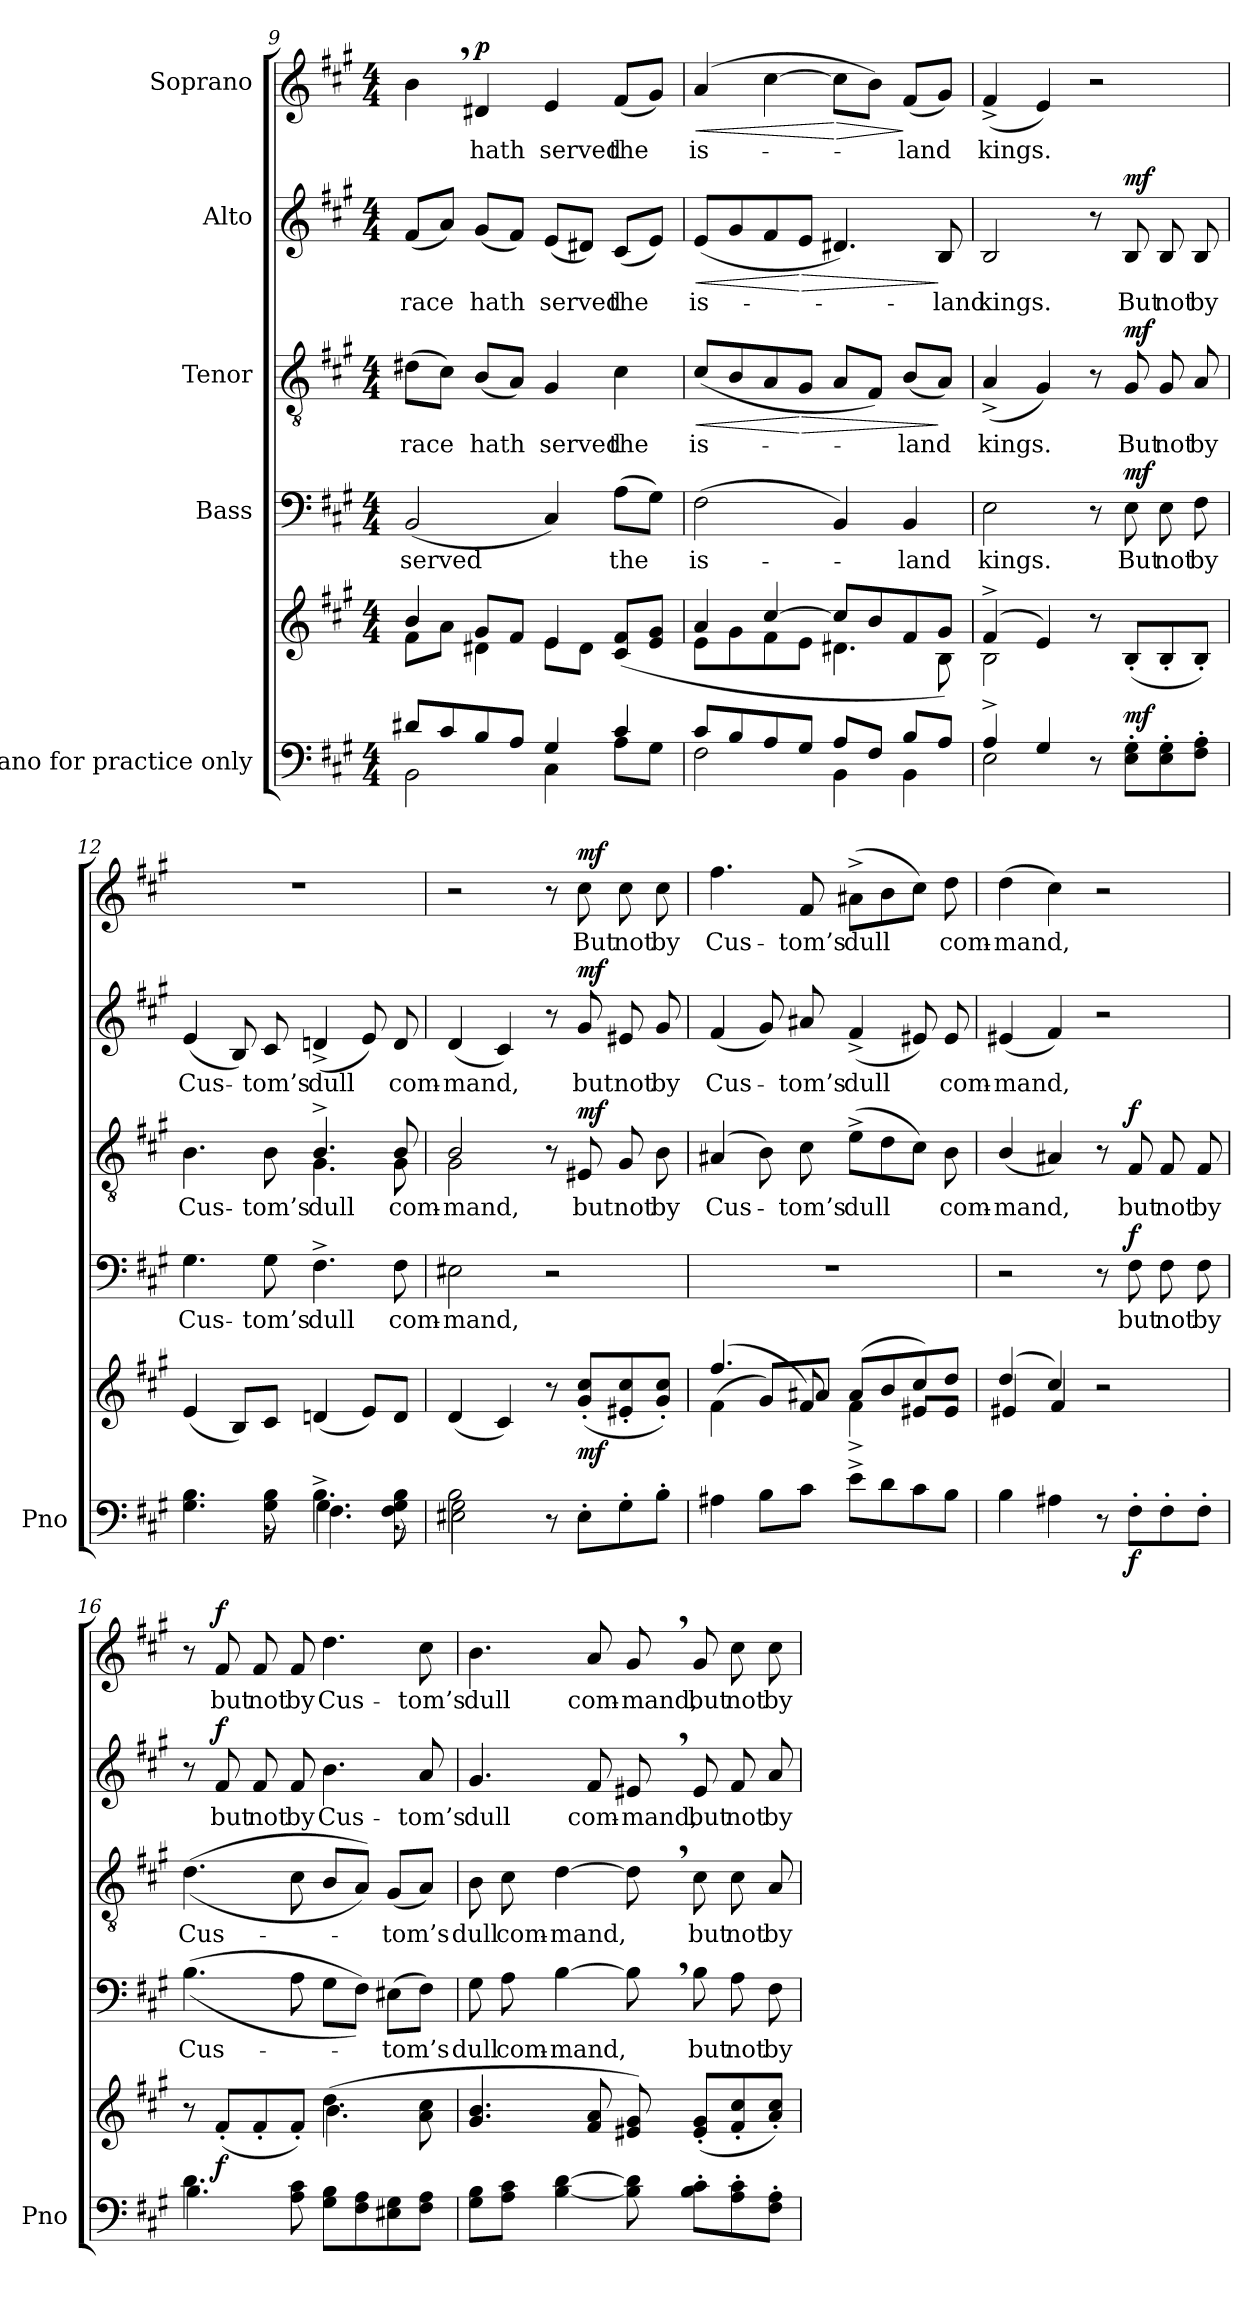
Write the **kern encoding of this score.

**kern	**kern	**dynam	**kern	**text	**dynam	**kern	**text	**dynam	**kern	**text	**dynam	**kern	**text	**dynam
*part5	*part5	*part5	*part4	*part4	*part4	*part3	*part3	*part3	*part2	*part2	*part2	*part1	*part1	*part1
*staff6	*staff5	*staff5/6	*staff4	*staff4	*staff4	*staff3	*staff3	*staff3	*staff2	*staff2	*staff2	*staff1	*staff1	*staff1
*I"Piano for practice only	*	*	*I"Bass	*	*	*I"Tenor	*	*	*I"Alto	*	*	*I"Soprano	*	*
*I'Pno	*	*	*	*	*	*	*	*	*	*	*	*	*	*
*clefF4	*clefG2	*	*clefF4	*	*	*clefGv2	*	*	*clefG2	*	*	*clefG2	*	*
*k[f#c#g#]	*k[f#c#g#]	*	*k[f#c#g#]	*	*	*k[f#c#g#]	*	*	*k[f#c#g#]	*	*	*k[f#c#g#]	*	*
*M4/4	*M4/4	*	*M4/4	*	*	*M4/4	*	*	*M4/4	*	*	*M4/4	*	*
=9	=9	=9	=9	=9	=9	=9	=9	=9	=9	=9	=9	=9	=9	=9
*^	*^	*	*	*	*	*	*	*	*	*	*	*	*	*
8d#X/L	2BB\	4b/	8f#\L	.	(2BB/	served	.	(8d#X\L	race	.	(8f#/L	race	.	4b,\	.	.
8c#/	.	.	8a\J	.	.	.	.	8c#\J)	.	.	8a/J)	.	.	.	.	.
!	!	!	!	!	!	!	!	!	!	!	!	!	!	!	!	!LO:DY:a
8B/	.	4d#X\	8g#/L	.	.	.	.	(8B/L	hath	.	(8g#/L	hath	.	4d#X/	hath	p
8A/J	.	.	8f#/J	.	.	.	.	8A/J)	.	.	8f#/J)	.	.	.	.	.
4G#/	4C#\	4e/	8e\L	.	4C#/)	.	.	4G#/	served	.	(8e/L	served	.	4e/	served	.
.	.	.	8d#\J	.	.	.	.	.	.	.	8d#X/J)	.	.	.	.	.
4c#/	8A\L	(8c#/ 8f#/L	4ryy	.	(8A\L	the	.	4c#\	the	.	(8c#/L	the	.	(8f#/L	the	.
.	8G#\J	8e/ 8g#/J	.	.	8G#\J)	.	.	.	.	.	8e/J)	.	.	8g#/J)	.	.
=10	=10	=10	=10	=10	=10	=10	=10	=10	=10	=10	=10	=10	=10	=10	=10	=10
!	!	!	!	!	!	!	!	!	!	!LO:HP:b	!	!	!LO:HP:b	!	!	!LO:HP:b
8c#/L	2F#\	4a/	8e\L	.	(2F#\	is-	.	(8c#/L	is-	<	(8e/L	is-	<	(4a/	is-	<
8B/	.	.	8g#\	.	.	.	.	8B/	.	.	8g#/	.	.	.	.	.
8A/	.	[4cc#/	8f#\	.	.	.	.	8A/	.	.	8f#/	.	.	[4cc#\	.	.
!	!	!	!	!	!	!	!	!	!	!LO:HP:n=1:b	!	!	!LO:HP:n=1:b	!	!	!
8G#/J	.	.	8e\J	.	.	.	.	8G#/J	.	[ >	8e/J	.	[ >	.	.	.
!	!	!	!	!	!	!	!	!	!	!	!	!	!	!	!	!LO:HP:n=1:b
8A/L	4BB\	8cc#/L]	4.d#X\	.	4BB/)	.	.	8A/L	.	.	4.d#X/)	.	.	8cc#\L]	.	[ >
8F#/J	.	8b/	.	.	.	.	.	8F#/J)	.	.	.	.	.	8b\J)	.	.
8B/L	4BB\	8f#/	.	.	4BB/	-land	.	(8B/L	-land	.	.	.	.	(8f#/L	-land	]
8A/J	.	8g#/J)	8B\	.	.	.	.	8A/J)	.	]	8B/	-land	]	8g#/J)	.	.
=11	=11	=11	=11	=11	=11	=11	=11	=11	=11	=11	=11	=11	=11	=11	=11	=11
4A^>/	2E\	(4f#^/	2B\	.	2E\	kings.	.	(4A^>/	kings.	.	2B/	kings.	.	(4f#^/	kings.	.
4G#/	.	4e/)	.	.	.	.	.	4G#/)	.	.	.	.	.	4e/)	.	.
8r	2ryy	8r	2ryy	.	8r	.	.	8r	.	.	8r	.	.	2r	.	.
!	!	!	!	!LO:DY:a=2	!	!	!LO:DY:a	!	!	!LO:DY:a	!	!	!LO:DY:a	!	!	!
8E\' 8G#\'L	.	(8B'/L	.	mf	8E\	But	mf	8G#/	But	mf	8B/	But	mf	.	.	.
8E\' 8G#\'	.	8B'/	.	.	8E\	not	.	8G#/	not	.	8B/	not	.	.	.	.
8F#\' 8A\'J	.	8B'/J)	.	.	8F#\	by	.	8A/	by	.	8B/	by	.	.	.	.
*	*	*v	*v	*	*	*	*	*	*	*	*	*	*	*	*	*
=12	=12	=12	=12	=12	=12	=12	=12	=12	=12	=12	=12	=12	=12	=12	=12
*	*^	*	*	*	*	*	*^	*	*	*	*	*	*	*	*
4.G#\ 4.B\	2ryy	4.ryy	(4e/	.	4.G#\	Cus-	.	4.B\	2ryy	Cus-	.	(4e/	Cus-	.	1r	.	.
.	.	.	8B/L)	.	.	.	.	.	.	.	.	8B/)	.	.	.	.	.
8G#\ 8B\	.	8r	8c#/J	.	8G#\	-tom’s	.	8B\	.	-tom’s	.	8c#/	tom’s	.	.	.	.
4.B^>\	4.G#\	4.F#\	(4dn/	.	4.F#^\	dull	.	4.B^/	4.G#\	dull	.	(4dn^>/	dull	.	.	.	.
.	.	.	8e/L)	.	.	.	.	.	.	.	.	8e/)	.	.	.	.	.
8F#\ 8G#\ 8B\	8ryy	8r	8d/J	.	8F#\	com-	.	8B/	8G#\	com-	.	8d/	com-	.	.	.	.
=13	=13	=13	=13	=13	=13	=13	=13	=13	=13	=13	=13	=13	=13	=13	=13	=13	=13
2B\	2G#\	2E#X\	(4d/	.	2E#X\	-mand,	.	2B/	2G#\	-mand,	.	(4d/	-mand,	.	2r	.	.
.	.	.	4c#/)	.	.	.	.	.	.	.	.	4c#/)	.	.	.	.	.
8r	2ryy	2ryy	8r	.	2r	.	.	8r	2ryy	.	.	8r	.	.	8r	.	.
!	!	!	!	!LO:DY:b	!	!	!	!	!	!	!LO:DY:a	!	!	!LO:DY:a	!	!	!LO:DY:a
8E#'\L	.	.	(8g#/' 8cc#/'L	mf	.	.	.	8E#X/	.	but	mf	8g#/	but	mf	8cc#\	But	mf
8G#'\	.	.	8e#X/' 8cc#/'	.	.	.	.	8G#/	.	not	.	8e#X/	not	.	8cc#\	not	.
8B'\J	.	.	8g#/' 8cc#/'J)	.	.	.	.	8B\	.	by	.	8g#/	by	.	8cc#\	by	.
*v	*v	*v	*	*	*	*	*	*v	*v	*	*	*	*	*	*	*	*
=14	=14	=14	=14	=14	=14	=14	=14	=14	=14	=14	=14	=14	=14	=14
*	*^	*	*	*	*	*	*	*	*	*	*	*	*	*
4A#X\	(4.ff#/	(4f#\	.	1r	.	.	(4A#X/	Cus-	.	(4f#/	Cus-	.	4.ff#\	Cus-	.
8B\L	.	8g#/L)	.	.	.	.	8B\)	.	.	8g#/)	.	.	.	.	.
8c#\J	8f#/)	8a#X/J	.	.	.	.	8c#\	tom’s	.	8a#X/	tom’s	.	8f#/	-tom’s	.
8e^\L	(8a#/L	4f#^>\	.	.	.	.	(8e^\L	dull	.	(4f#^>/	dull	.	(8a#X^\L	dull	.
8d\	8b/	.	.	.	.	.	8d\	.	.	.	.	.	8b\	.	.
8c#\	8cc#/)	8e#X/L	.	.	.	.	8c#\J)	.	.	8e#X/)	.	.	8cc#\J)	.	.
8B\J	8dd/J	8e#/J	.	.	.	.	8B\	com-	.	8e#/	com-	.	8dd\	com-	.
=15	=15	=15	=15	=15	=15	=15	=15	=15	=15	=15	=15	=15	=15	=15	=15
4B\	(4dd/	4e#X/	.	2r	.	.	(4B/	-mand,	.	(4e#X/	-mand,	.	(4dd\	-mand,	.
4A#X\	4cc#/)	4f#/	.	.	.	.	4A#X/)	.	.	4f#/)	.	.	4cc#\)	.	.
8r	2r	2ryy	.	8r	.	.	8r	.	.	2r	.	.	2r	.	.
!	!	!	!LO:DY:b=2	!	!	!LO:DY:a	!	!	!LO:DY:a	!	!	!	!	!	!
8F#'\L	.	.	f	8F#\	but	f	8F#/	but	f	.	.	.	.	.	.
8F#'\	.	.	.	8F#\	not	.	8F#/	not	.	.	.	.	.	.	.
8F#'\J	.	.	.	8F#\	by	.	8F#/	by	.	.	.	.	.	.	.
=16	=16	=16	=16	=16	=16	=16	=16	=16	=16	=16	=16	=16	=16	=16	=16
*^	*	*	*	*	*	*	*	*	*	*	*	*	*	*	*
4.d\	4.B\	8r	2ryy	.	((4.B\	Cus-	.	((4.d\	Cus-	.	8r	.	.	8r	.	.
!	!	!	!	!LO:DY:b	!	!	!	!	!	!	!	!	!LO:DY:a	!	!	!LO:DY:a
.	.	(8f#'/L	.	f	.	.	.	.	.	.	8f#/	but	f	8f#/	but	f
.	.	8f#'/	.	.	.	.	.	.	.	.	8f#/	not	.	8f#/	not	.
8A\ 8c#\	2ryy	8f#'/J)	.	.	8A\	.	.	8c#\	.	.	8f#/	by	.	8f#/	by	.
8G#\ 8B\L	.	(>4.dd\	4.b\	.	8G#\L	.	.	8B/L	.	.	4.b\	Cus-	.	4.dd\	Cus-	.
8F#\ 8A\	.	.	.	.	8F#\J))	.	.	8A/J))	.	.	.	.	.	.	.	.
8E#X\ 8G#\	.	.	.	.	(8E#X\L	-tom’s	.	(8G#/L	-tom’s	.	.	.	.	.	.	.
8F#\ 8A\J	8ryy	8a\ 8cc#\	8ryy	.	8F#\J)	.	.	8A/J)	.	.	8a/	-tom’s	.	8cc#\	-tom’s	.
*v	*v	*	*	*	*	*	*	*	*	*	*	*	*	*	*	*
*	*v	*v	*	*	*	*	*	*	*	*	*	*	*	*	*
=17	=17	=17	=17	=17	=17	=17	=17	=17	=17	=17	=17	=17	=17	=17
8G#\ 8B\L	4.g#/ 4.b/	.	8G#\	dull	.	8B\	dull	.	4.g#/	dull	.	4.b\	dull	.
8A\ 8c#\J	.	.	8A\	com-	.	8c#\	com-	.	.	.	.	.	.	.
[4B\ [4d\	.	.	[4B\	-mand,	.	[4d\	-mand,	.	.	.	.	.	.	.
.	8f#/ 8a/	.	.	.	.	.	.	.	8f#/	com-	.	8a/	com-	.
8B\] 8d\]	8e#X/ 8g#/)	.	8B,\]	.	.	8d,\]	.	.	8e#X,/	-mand,	.	8g#,/	-mand,	.
8B\' 8c#\'L	(>8e#/' 8g#/'L	.	8B\	but	.	8c#\	but	.	8e#/	but	.	8g#/	but	.
8A\' 8c#\'	8f#/' 8cc#/'	.	8A\	not	.	8c#\	not	.	8f#/	not	.	8cc#\	not	.
8F#\' 8A\'J	8a/' 8cc#/'J)	.	8F#\	by	.	8A/	by	.	8a/	by	.	8cc#\	by	.
=	=	=	=	=	=	=	=	=	=	=	=	=	=	=
*-	*-	*-	*-	*-	*-	*-	*-	*-	*-	*-	*-	*-	*-	*-
